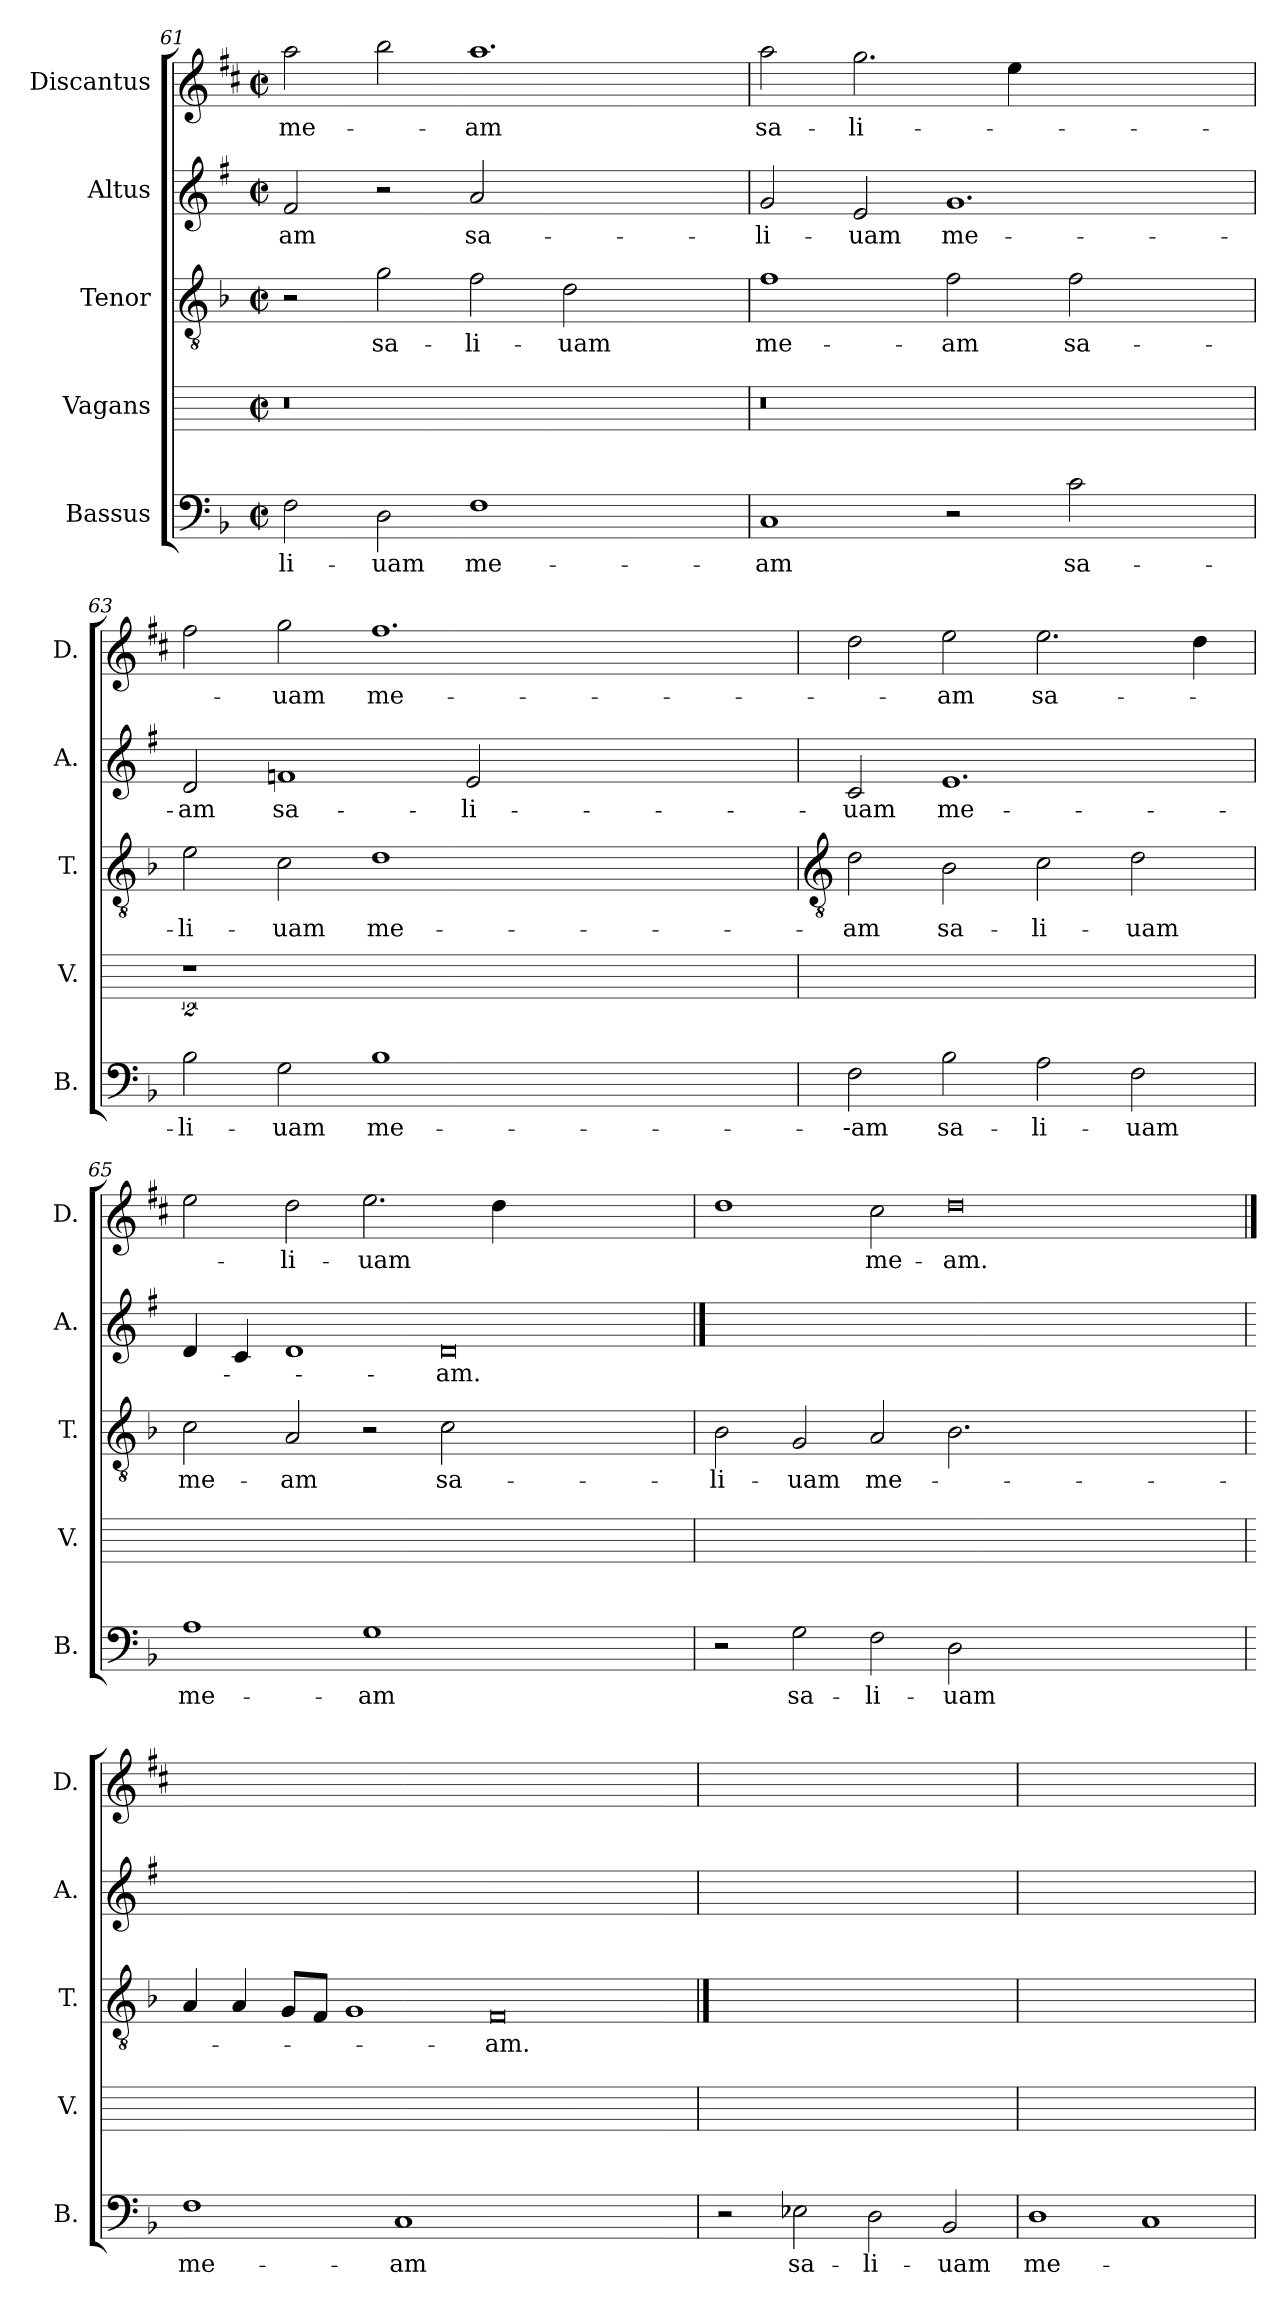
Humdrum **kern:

**kern	**text	**kern	**kern	**text	**kern	**text	**kern	**text
*part5	*part5	*part4	*part3	*part3	*part2	*part2	*part1	*part1
*staff5	*staff5	*staff4	*staff3	*staff3	*staff2	*staff2	*staff1	*staff1
*I"Bassus	*	*I"Vagans	*I"Tenor	*	*I"Altus	*	*I"Discantus	*
*I'B.	*	*I'V.	*I'T.	*	*I'A.	*	*I'D.	*
!!LO:LB:g=z
*clefF4	*	*	*clefGv2	*	*clefG2	*	*clefG2	*
*	*	*	*	*	*ITrd1c2	*	*ITrd5c9	*
*k[b-]	*	*	*k[b-]	*	*k[b-]	*	*k[b-]	*
*F:	*	*	*F:	*	*F:	*	*F:	*
*M4/2	*	*M4/2	*M4/2	*	*M4/2	*	*M4/2	*
*met(c|)	*	*met(c|)	*met(c|)	*	*met(c|)	*	*met(c|)	*
=61	=61	=61	=61	=61	=61	=61	=61	=61
!	!LO:LY:b	!	!	!	!	!LO:LY:b	!	!LO:LY:b
2F	-li-	0r	2r	.	2e	-am	2cc	me-
!	!LO:LY:b	!	!	!LO:LY:b	!	!	!	!
2D	-uam	.	2g	sa-	2r	.	2dd	.
!	!LO:LY:b	!	!	!LO:LY:b	!	!LO:LY:b	!	!LO:LY:b
1F	me-	.	2f	-li-	2g	sa-	1.cc	-am
!	!	!	!	!LO:LY:b	!	!	!	!
.	.	.	2d	-uam	1ryy	.	.	.
2ryy	.	2ryy	2ryy	.	.	.	.	.
!!LO:LB:g=z
=62	=62	=62	=62	=62	=62	=62	=62	=62
!	!LO:LY:b	!	!	!LO:LY:b	!	!LO:LY:b	!	!LO:LY:b
1C	-am	0r	1f	me-	2f	-li-	2cc	sa-
!	!	!	!	!	!	!LO:LY:b	!	!LO:LY:b
.	.	.	.	.	2d	-uam	2.b-	-li-
!	!	!	!	!LO:LY:b	!	!LO:LY:b	!	!
2r	.	.	2f	-am	1.f	me-	.	.
.	.	.	.	.	.	.	4g	.
!	!LO:LY:b	!	!	!LO:LY:b	!	!	!	!
2c	sa-	.	2f	sa-	.	.	1ryy	.
2ryy	.	2ryy	2ryy	.	.	.	.	.
!!LO:LB:g=z
=63	=63	=63	=63	=63	=63	=63	=63	=63
!	!LO:LY:b	!	!	!LO:LY:b	!	!LO:LY:b	!	!
2B-	-li-	2%7r	2e	-li-	2c	-am	2a	.
!	!LO:LY:b	!	!	!LO:LY:b	!	!LO:LY:b	!	!LO:LY:b
2G	-uam	.	2c	-uam	1e-X	sa-	2b-	-uam
!	!LO:LY:b	!	!	!LO:LY:b	!	!	!	!LO:LY:b
1B-	me-	.	1d	me-	.	.	1.a	me-
!	!	!	!	!	!	!LO:LY:b	!	!
.	.	.	.	.	2d	-li-	.	.
1.ryy	.	.	1.ryy	.	1.ryy	.	.	.
.	.	.	.	.	.	.	1ryy	.
!!LO:LB:g=z
=64	=64	=64	=64	=64	=64	=64	=64	=64
*	*	*	*clefGv2	*	*	*	*	*
!	!LO:LY:b	!	!	!LO:LY:b	!	!LO:LY:b	!	!
2F	--am	0ryy	2d	-am	2B-	-uam	2f	.
!	!LO:LY:b	!	!	!LO:LY:b	!	!LO:LY:b	!	!LO:LY:b
2B-	sa-	.	2B-	sa-	1.d	me-	2g	-am
!	!LO:LY:b	!	!	!LO:LY:b	!	!	!	!LO:LY:b
2A	-li-	.	2c	-li-	.	.	2.g	sa-
!	!LO:LY:b	!	!	!LO:LY:b	!	!	!	!
2F	-uam	.	2d	-uam	.	.	.	.
.	.	.	.	.	.	.	4f	.
=65	=65	=65	=65	=65	=65	=65	=65	=65
!	!LO:LY:b	!	!	!LO:LY:b	!	!	!	!
1A	me-	0ryy	2c	me-	4c	.	2g	.
.	.	.	.	.	4B-	.	.	.
!	!	!	!	!LO:LY:b	!	!	!	!LO:LY:b
.	.	.	2A	-am	1c	.	2f	-li-
!	!LO:LY:b	!	!	!	!	!	!	!LO:LY:b
1G	-am	.	2r	.	.	.	2.g	-uam
!	!	!	!	!LO:LY:b	!	!LO:LY:b	!	!
.	.	.	2c	sa-	0c	-am.	.	.
.	.	.	.	.	.	.	4f	.
1.ryy	.	1.ryy	1.ryy	.	.	.	1.ryy	.
!!LO:LB:g=z
=66	=66	=66	=66	=66	==66	=66	=66	=66
!	!	!	!	!LO:LY:b	!	!	!	!
2r	.	0ryy	2B-	-li-	0ryy	.	1f	.
!	!LO:LY:b	!	!	!LO:LY:b	!	!	!	!
2G	sa-	.	2G	-uam	.	.	.	.
!	!LO:LY:b	!	!	!LO:LY:b	!	!	!	!LO:LY:b
2F	-li-	.	2A	me-	.	.	2e	me-
!	!LO:LY:b	!	!	!	!	!	!	!LO:LY:b
2D	-uam	.	2.B-	.	.	.	0f	-am.
1.ryy	.	1.ryy	.	.	1.ryy	.	.	.
.	.	.	1ryy	.	.	.	.	.
.	.	.	4ryy	.	.	.	.	.
=	==	=	=	==	=	==	==	==
!	!LO:LY:b	!	!	!	!	!	!	!
1F	me-	0ryy	4A	.	0ryy	.	0ryy	.
.	.	.	4A	.	.	.	.	.
.	.	.	8GL	.	.	.	.	.
.	.	.	8FJ	.	.	.	.	.
.	.	.	1G	.	.	.	.	.
!	!LO:LY:b	!	!	!	!	!	!	!
1C	-am	.	.	.	.	.	.	.
!	!	!	!	!LO:LY:b	!	!	!	!
.	.	.	0F	-am.	.	.	.	.
1..ryy	.	1..ryy	.	.	1..ryy	.	1..ryy	.
=	=	=	==	=	=	=	=	=
2r	.	0ryy	0ryy	.	0ryy	.	0ryy	.
!	!LO:LY:b	!	!	!	!	!	!	!
2E-X	sa-	.	.	.	.	.	.	.
!	!LO:LY:b	!	!	!	!	!	!	!
2D	-li-	.	.	.	.	.	.	.
!	!LO:LY:b	!	!	!	!	!	!	!
2BB-	-uam	.	.	.	.	.	.	.
=	=	=	=	=	=	=	=	=
!	!LO:LY:b	!	!	!	!	!	!	!
1D	me-	0ryy	0ryy	.	0ryy	.	0ryy	.
1C	.	.	.	.	.	.	.	.
=	=	=	=	=	=	=	=	=
*-	*-	*-	*-	*-	*-	*-	*-	*-
